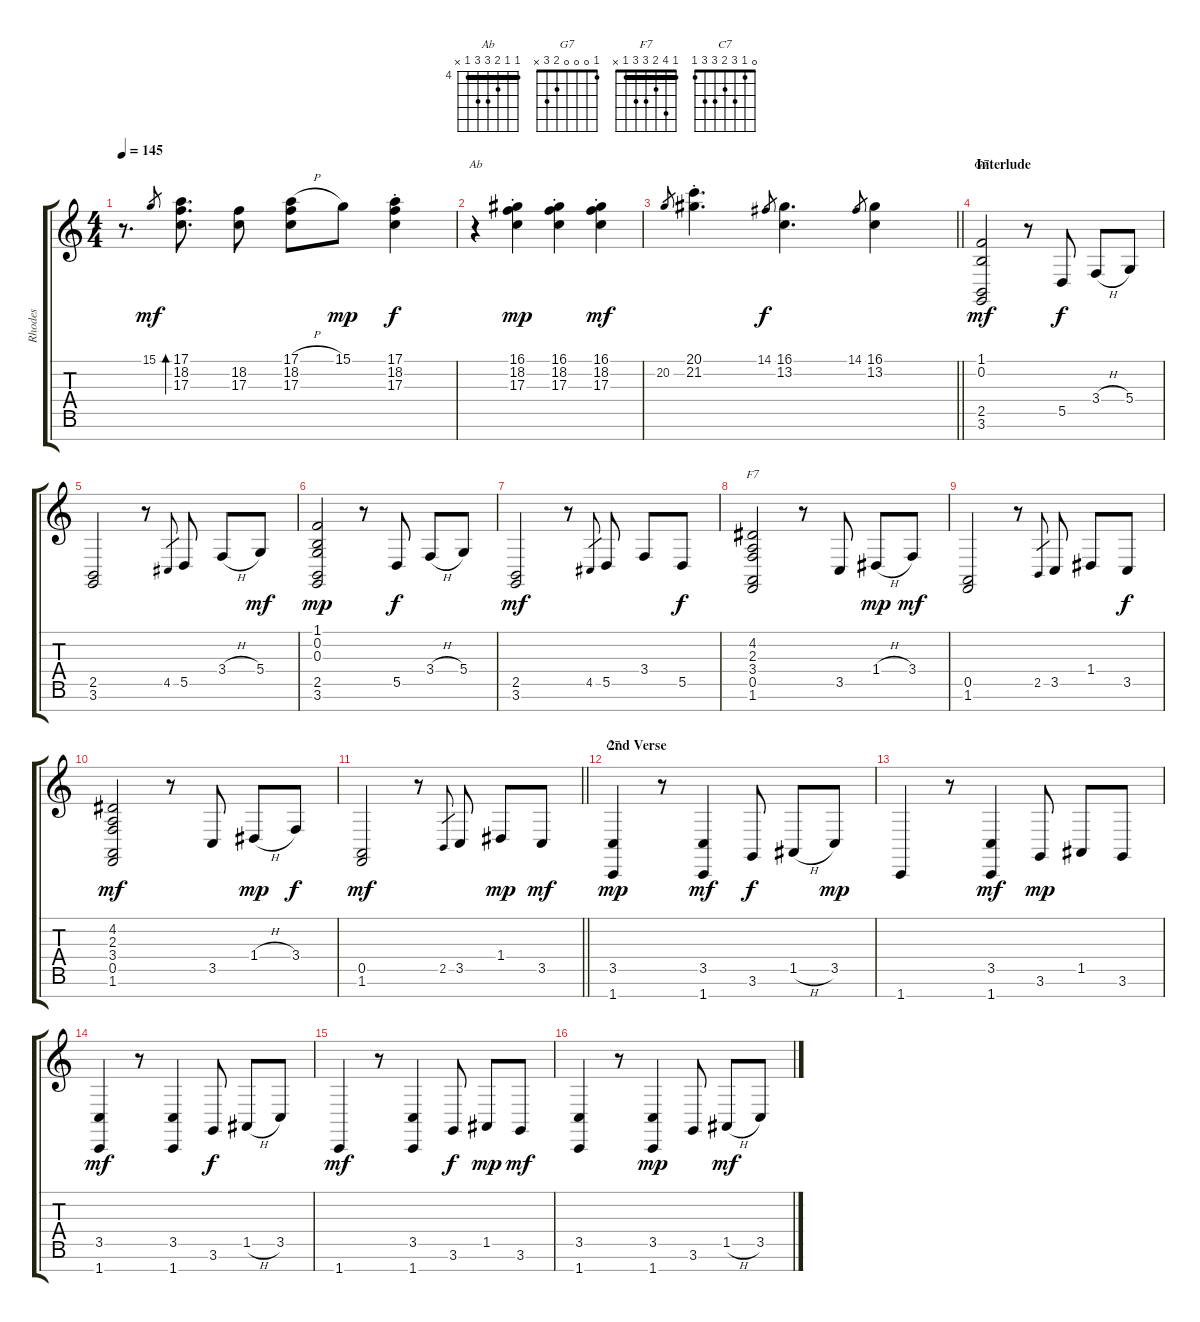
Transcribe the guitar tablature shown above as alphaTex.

\track ("Rhodes" "Rhodes") {instrument electricpiano1}
\staff {score tabs}
\tuning (E4 B3 G3 D3 A2 E2 B1) {hide}
\chord ("Ab" 4 4 5 6 6 4 x) {firstfret 4 barre 4}
\chord ("G7" 1 0 0 0 2 3 x)
\chord ("F7" 1 4 2 3 3 1 x) {barre 1}
\chord ("C7" 0 1 3 2 3 3 1)
\ts (4 4)
\tempo 145
\clef g2
\ks c
r.8{d dy mf} 15.1.8{gr} (17.1 18.2 17.3).8{d bd 60} (18.2 17.3).8 (17.1{h} 18.2 17.3).8 15.1.8{dy mp} (17.1{st} 18.2{st} 17.3{st}).4{dy f} |
r.4{ch "Ab"} (16.1{st} 18.2{st} 17.3{st}).4{dy mp} (16.1{st} 18.2{st} 17.3{st}).4 (16.1{st} 18.2{st} 17.3{st}).4{dy mf} |
\barLineRight lightlight
20.2.8{gr} (20.1{st} 21.2{st}).4{d} 14.1.8{gr dy f} (16.1 13.2).4{d} 14.1.8{gr} (16.1 13.2).4 |
\section ("" "Interlude")
(1.1 0.2 2.5 3.6).2{ch "G7" dy mf} r.8 5.5.8{dy f} 3.4{h}.8 5.4.8 |
(2.5 3.6).2 r.8 4.5.8{gr} 5.5.8 3.4{h}.8 5.4.8{dy mf} |
(1.1 0.2 0.3 2.5 3.6).2{dy mp} r.8 5.5.8{dy f} 3.4{h}.8 5.4.8 |
(2.5 3.6).2{dy mf} r.8 4.5.8{gr} 5.5.8 3.4.8 5.5.8{dy f} |
(4.2 2.3 3.4 0.5 1.6).2{ch "F7"} r.8 3.5.8 1.4{h}.8{dy mp} 3.4.8{dy mf} |
(0.5 1.6).2 r.8 2.5.8{gr} 3.5.8 1.4.8 3.5.8{dy f} |
(4.2 2.3 3.4 0.5 1.6).2{dy mf} r.8 3.5.8 1.4{h}.8{dy mp} 3.4.8{dy f} |
\barLineRight lightlight
(0.5 1.6).2{dy mf} r.8 2.5.8{gr} 3.5.8 1.4.8{dy mp} 3.5.8{dy mf} |
\section ("" "2nd Verse")
(3.5 1.7).4{ch "C7" dy mp} r.8 (3.5 1.7).4{dy mf} 3.6.8{dy f} 1.5{h}.8 3.5.8{dy mp} |
1.7.4 r.8 (3.5 1.7).4{dy mf} 3.6.8{dy mp} 1.5.8 3.6.8 |
(3.5 1.7).4{dy mf} r.8 (3.5 1.7).4 3.6.8{dy f} 1.5{h}.8 3.5.8 |
1.7.4{dy mf} r.8 (3.5 1.7).4 3.6.8{dy f} 1.5.8{dy mp} 3.6.8{dy mf} |
(3.5 1.7).4 r.8 (3.5 1.7).4{dy mp} 3.6.8 1.5{h}.8{dy mf} 3.5.8
